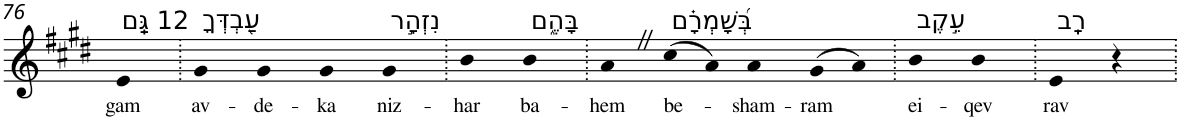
**kern	**text
*part1	*part1
*staff1	*staff1
*I"Piano	*
*I'Pno	*
!!LO:PB:g=z
*clefG2	*
*k[f#c#g#d#]	*
*E:	*
=76	=76
!LO:TX:a:t=12 גַּֽם	!
!	!LO:LY:b
4e	gam
=77.	=77.
!LO:TX:a:t=עַ֭בְדְּךָ	!
!	!LO:LY:b
4g#	av-
!	!LO:LY:b
4g#	-de-
!	!LO:LY:b
4g#	-ka
!LO:TX:a:t=נִזְהָ֣ר	!
!	!LO:LY:b
4g#	niz-
=78.	=78.
!	!LO:LY:b
4b	-har
!LO:TX:a:t=בָּהֶ֑ם	!
!	!LO:LY:b
4b	ba-
=79.	=79.
!	!LO:LY:b
4aZ	-hem
!LO:TX:a:t=בְּ֝שָׁמְרָ֗ם	!
!	!LO:LY:b
(>8cc#	be-
8a)	.
!	!LO:LY:b
4a	-sham-
!	!LO:LY:b
(>8g#	-ram
8a)	.
=80.	=80.
!LO:TX:a:t=עֵ֣קֶב	!
!	!LO:LY:b
4b	ei-
!	!LO:LY:b
4b	-qev
=81.	=81.
!LO:TX:a:t=רָֽב	!
!	!LO:LY:b
4e	rav
4r	.
=.	=.
*-	*-
